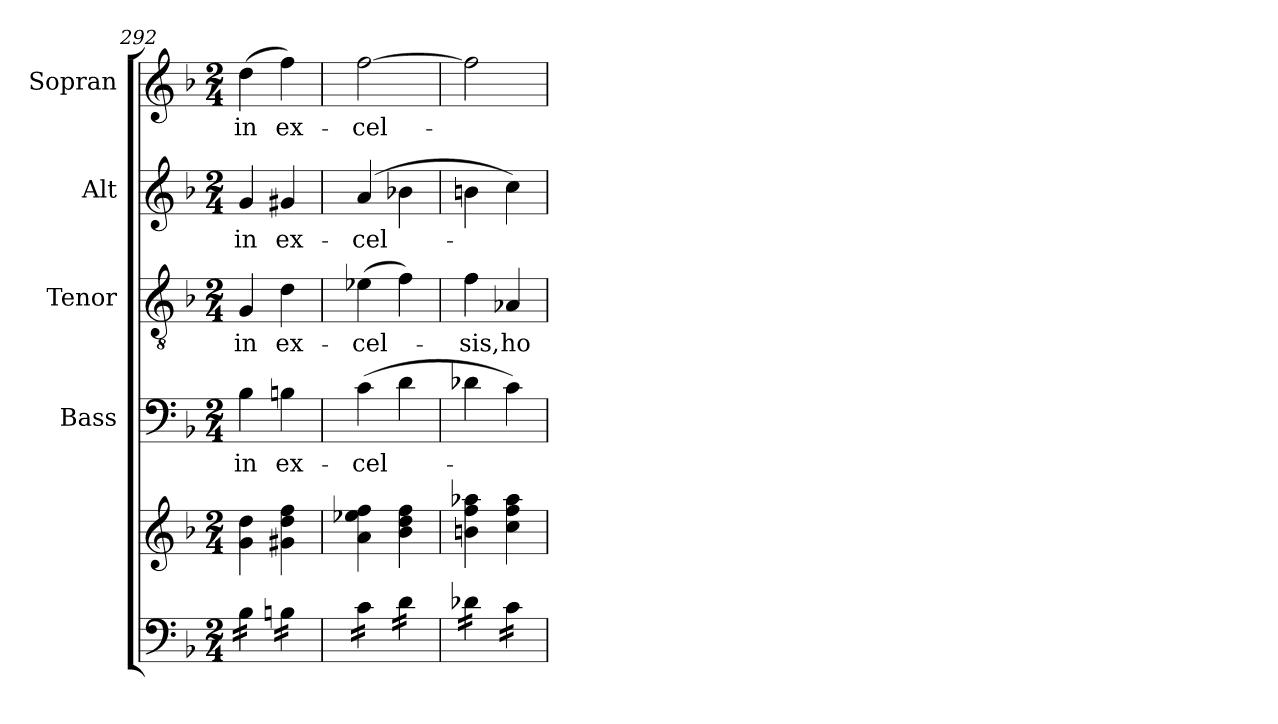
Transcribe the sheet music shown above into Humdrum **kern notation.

**kern	**kern	**kern	**text	**kern	**text	**kern	**text	**kern	**text
*part5	*part5	*part4	*part4	*part3	*part3	*part2	*part2	*part1	*part1
*staff6	*staff5	*staff4	*staff4	*staff3	*staff3	*staff2	*staff2	*staff1	*staff1
*	*	*I"Bass	*	*I"Tenor	*	*I"Alt	*	*I"Sopran	*
*	*	*I'B.	*	*I'T.	*	*I'A.	*	*I'S.	*
*clefF4	*clefG2	*clefF4	*	*clefGv2	*	*clefG2	*	*clefG2	*
*k[b-]	*k[b-]	*k[b-]	*	*k[b-]	*	*k[b-]	*	*k[b-]	*
*F:	*F:	*F:	*	*F:	*	*F:	*	*F:	*
*M2/4	*M2/4	*M2/4	*	*M2/4	*	*M2/4	*	*M2/4	*
=292	=292	=292	=292	=292	=292	=292	=292	=292	=292
!	!	!	!LO:LY:b	!	!LO:LY:b	!	!LO:LY:b	!	!LO:LY:b
*tremolo	*	*	*	*	*	*	*	*	*
16B-\LL	4g\ 4dd\	4B-\	in	4G/	in	4g/	in	(>4dd\	in
16B-\	.	.	.	.	.	.	.	.	.
16B-\	.	.	.	.	.	.	.	.	.
16B-\JJ	.	.	.	.	.	.	.	.	.
!	!	!	!LO:LY:b	!	!LO:LY:b	!	!LO:LY:b	!	!LO:LY:b
16Bn\LL	4g#X\ 4dd\ 4ff\	4Bn\	ex-	4d\	ex-	4g#X/	ex-	4ff\)	ex-
16Bn\	.	.	.	.	.	.	.	.	.
16Bn\	.	.	.	.	.	.	.	.	.
16Bn\JJ	.	.	.	.	.	.	.	.	.
=293	=293	=293	=293	=293	=293	=293	=293	=293	=293
!	!	!	!LO:LY:b	!	!LO:LY:b	!	!LO:LY:b	!	!LO:LY:b
16c\LL	4a\ 4ee-X\ 4ff\	(>4c\	-cel-	(>4e-X\	-cel-	(4a/	-cel-	[2ff\	-cel-
16c\	.	.	.	.	.	.	.	.	.
16c\	.	.	.	.	.	.	.	.	.
16c\JJ	.	.	.	.	.	.	.	.	.
16d\LL	4b-\ 4dd\ 4ff\	4d\	.	4f\)	.	4b-X\	.	.	.
16d\	.	.	.	.	.	.	.	.	.
16d\	.	.	.	.	.	.	.	.	.
16d\JJ	.	.	.	.	.	.	.	.	.
=294	=294	=294	=294	=294	=294	=294	=294	=294	=294
!	!	!	!	!	!LO:LY:b	!	!	!	!
16d-X\LL	4bn\ 4ff\ 4aa-X\	4d-X\	.	4f\	-sis,	4bn\	.	2ff\]	.
16d-X\	.	.	.	.	.	.	.	.	.
16d-X\	.	.	.	.	.	.	.	.	.
16d-X\JJ	.	.	.	.	.	.	.	.	.
!	!	!	!	!	!LO:LY:b	!	!	!	!
16c\LL	4cc\ 4ff\ 4aa-\	4c\)	.	4A-X/	ho-	4cc\)	.	.	.
16c\	.	.	.	.	.	.	.	.	.
16c\	.	.	.	.	.	.	.	.	.
16c\JJ	.	.	.	.	.	.	.	.	.
*Xtremolo	*	*	*	*	*	*	*	*	*
=	=	=	=	=	=	=	=	=	=
*-	*-	*-	*-	*-	*-	*-	*-	*-	*-
